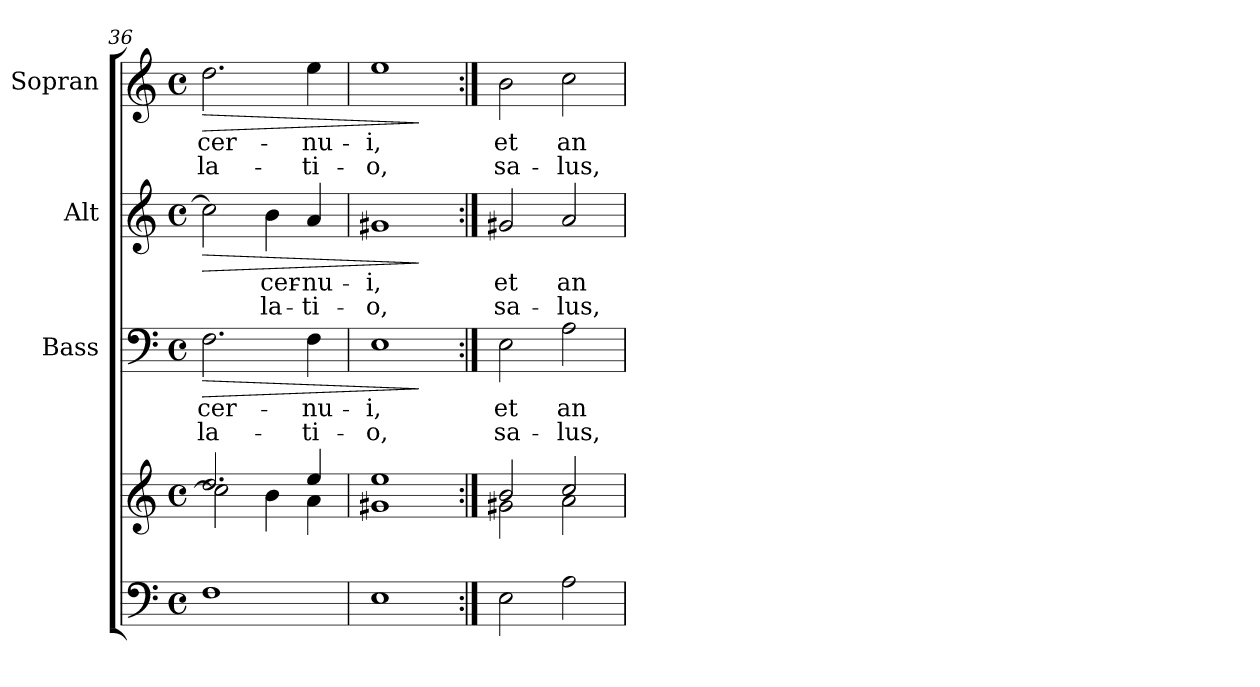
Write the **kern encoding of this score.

**kern	**kern	**kern	**text	**text	**dynam	**kern	**text	**text	**dynam	**kern	**text	**text	**dynam
*part4	*part4	*part3	*part3	*part3	*part3	*part2	*part2	*part2	*part2	*part1	*part1	*part1	*part1
*staff5	*staff4	*staff3	*staff3	*staff3	*staff3	*staff2	*staff2	*staff2	*staff2	*staff1	*staff1	*staff1	*staff1
*	*	*I"Bass	*	*	*	*I"Alt	*	*	*	*I"Sopran	*	*	*
*	*	*I'B.	*	*	*	*I'A.	*	*	*	*I'S.	*	*	*
*clefF4	*clefG2	*clefF4	*	*	*	*clefG2	*	*	*	*clefG2	*	*	*
*k[]	*k[]	*k[]	*	*	*	*k[]	*	*	*	*k[]	*	*	*
*C:	*C:	*C:	*	*	*	*C:	*	*	*	*C:	*	*	*
*M4/4	*M4/4	*M4/4	*	*	*	*M4/4	*	*	*	*M4/4	*	*	*
*met(c)	*met(c)	*met(c)	*	*	*	*met(c)	*	*	*	*met(c)	*	*	*
=36	=36	=36	=36	=36	=36	=36	=36	=36	=36	=36	=36	=36	=36
*	*^	*	*	*	*	*	*	*	*	*	*	*	*
!	!	!	!	!LO:LY:b	!LO:LY:b	!LO:HP:b	!	!	!	!LO:HP:b	!	!LO:LY:b	!LO:LY:b	!LO:HP:b
1F	2.dd/	2cc\]	2.F\	cer-	-la-	>	2cc\]	.	.	>	2.dd\	cer-	-la-	>
!	!	!	!	!	!	!	!	!LO:LY:b	!LO:LY:b	!	!	!	!	!
.	.	4b\	.	.	.	.	4b\	cer-	-la-	.	.	.	.	.
!	!	!	!	!LO:LY:b	!LO:LY:b	!	!	!LO:LY:b	!LO:LY:b	!	!	!LO:LY:b	!LO:LY:b	!
.	4ee/	4a\	4F\	-nu-	-ti-	.	4a/	-nu-	-ti-	.	4ee\	-nu-	-ti-	.
=37	=37	=37	=37	=37	=37	=37	=37	=37	=37	=37	=37	=37	=37	=37
!	!	!	!	!LO:LY:b	!LO:LY:b	!	!	!LO:LY:b	!LO:LY:b	!	!	!LO:LY:b	!LO:LY:b	!
1E	1ee	1g#X	1E	-i,	-o,	.	1g#X	-i,	-o,	.	1ee	-i,	-o,	.
*	*v	*v	*	*	*	*	*	*	*	*	*	*	*	*
.	.	.	.	.	]	.	.	.	]	.	.	.	]
!!LO:PB:g=z
=38:|!	=38:|!	=38:|!	=38:|!	=38:|!	=38:|!	=38:|!	=38:|!	=38:|!	=38:|!	=38:|!	=38:|!	=38:|!	=38:|!
*	*^	*	*	*	*	*	*	*	*	*	*	*	*
!	!	!	!	!LO:LY:b	!LO:LY:b	!	!	!LO:LY:b	!LO:LY:b	!	!	!LO:LY:b	!LO:LY:b	!
2E\	2b/	2g#X\	2E\	et	sa-	.	2g#X/	et	sa-	.	2b\	et	sa-	.
!	!	!	!	!LO:LY:b	!LO:LY:b	!	!	!LO:LY:b	!LO:LY:b	!	!	!LO:LY:b	!LO:LY:b	!
2A\	2cc/	2a\	2A\	an-	-lus,	.	2a/	an-	-lus,	.	2cc\	an-	-lus,	.
*	*v	*v	*	*	*	*	*	*	*	*	*	*	*	*
=	=	=	=	=	=	=	=	=	=	=	=	=	=
*-	*-	*-	*-	*-	*-	*-	*-	*-	*-	*-	*-	*-	*-
